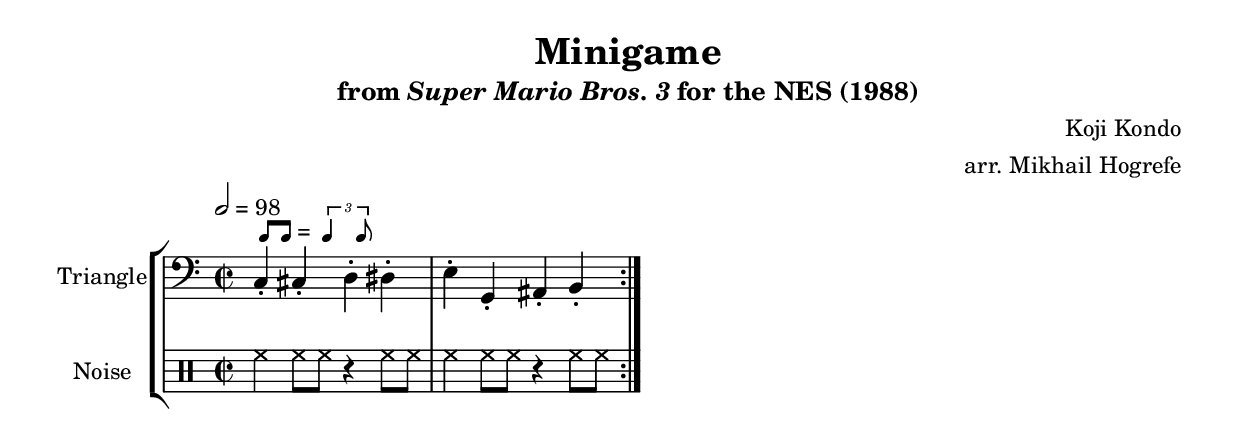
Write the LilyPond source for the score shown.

\version "2.22.0"

\paper {
  left-margin = 0.5\in
}

smaller = {
    \set fontSize = #-3
    \override Stem #'length-fraction = #0.56
    \override Beam #'thickness = #0.2688
    \override Beam #'length-fraction = #0.56
}

swing = \markup {
  \score {
    \new Staff \with { \remove "Time_signature_engraver" \remove "Clef_engraver" \remove "Staff_symbol_engraver"  }
    {
      \smaller
      b'8^[ b']
    }
    \layout { ragged-right = ##t  indent = 0\cm }
  }
  =
  \score {
    \new Staff \with { \remove "Time_signature_engraver" \remove "Clef_engraver" \remove "Staff_symbol_engraver"  }
    {
      \smaller
      \times 2/3 {\stemUp b'4 b'8}
    }
    \layout { ragged-right = ##t  indent = 0\cm }
  }
}

\book {
    \header {
        title = "Minigame"
        subtitle = \markup { "from" {\italic "Super Mario Bros. 3"} "for the NES (1988)" }
        composer = "Koji Kondo"
        arranger = "arr. Mikhail Hogrefe"
    }

    \score {
        {
            \new StaffGroup <<
                \new Staff \relative c {
                    \set Staff.instrumentName = "Triangle"
                    \set Staff.shortInstrumentName = "T."
\time 2/2
\tempo 2 = 98
\clef bass
                    \repeat volta 2 {
c4-.^\swing cis-. d-. dis-. |
e4-. g,-. ais-. b-. |
                    }
                }

                \new DrumStaff {
                    \drummode {
                        \set Staff.instrumentName="Noise"
                        \set Staff.shortInstrumentName="N."
hh4 hh8 hh r4 hh8 hh |
hh4 hh8 hh r4 hh8 hh |
                    }
                }
            >>
        }
        \layout {
            \context {
                \Staff
                \RemoveEmptyStaves
            }
            \context {
                \DrumStaff
                \RemoveEmptyStaves
            }
        }
    }
}
